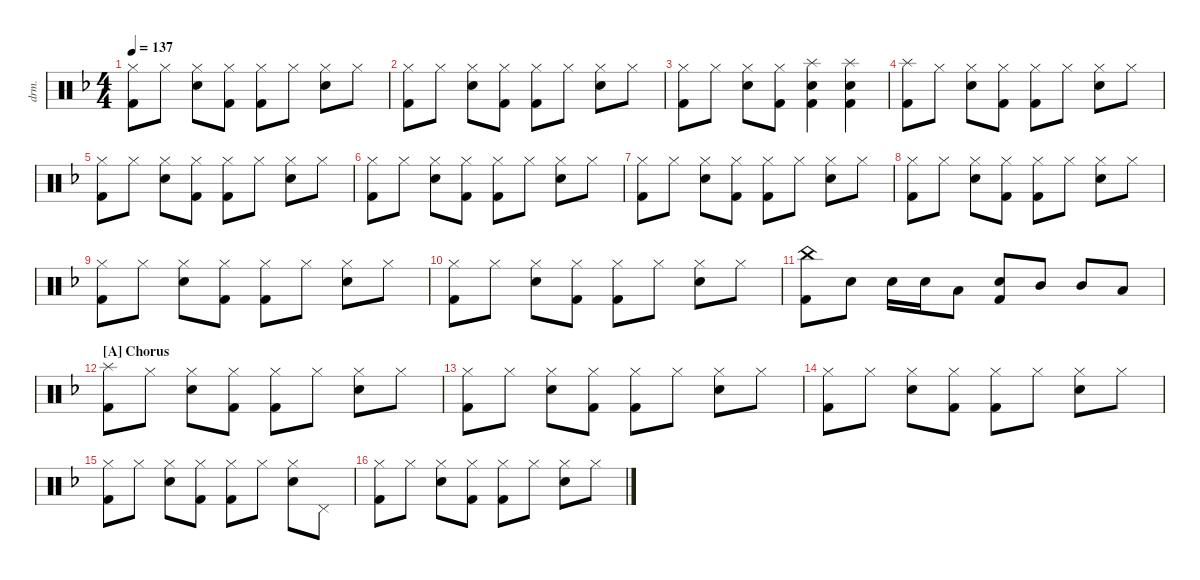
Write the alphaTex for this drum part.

\defaultSystemsLayout 4
\hideDynamics
\bracketExtendMode nobrackets
\track ("Drumkit" "drm.") {defaultSystemsLayout 4 instrument percussion}
\staff {score}
\articulation defaults
\ts (4 4)
\tempo 137
\clef neutral
\ks f
("Kick (hit) 2"{acc forcenatural} "Hi-Hat (closed)"{acc forcenatural}).8{dy mf} "Hi-Hat (closed)"{acc forcenatural}.8 ("Hi-Hat (closed)"{acc forcenatural} "Snare (hit) 2"{acc forcenatural}).8 ("Hi-Hat (closed)"{acc forcenatural} "Kick (hit) 2"{acc forcenatural}).8 ("Hi-Hat (closed)"{acc forcenatural} "Kick (hit) 2"{acc forcenatural}).8 "Hi-Hat (closed)"{acc forcenatural}.8 ("Hi-Hat (closed)"{acc forcenatural} "Snare (hit) 2"{acc forcenatural}).8 "Hi-Hat (closed)"{acc forcenatural}.8 |
("Kick (hit) 2"{acc forcenatural} "Hi-Hat (closed)"{acc forcenatural}).8 "Hi-Hat (closed)"{acc forcenatural}.8 ("Hi-Hat (closed)"{acc forcenatural} "Snare (hit) 2"{acc forcenatural}).8 ("Hi-Hat (closed)"{acc forcenatural} "Kick (hit) 2"{acc forcenatural}).8 ("Hi-Hat (closed)"{acc forcenatural} "Kick (hit) 2"{acc forcenatural}).8 "Hi-Hat (closed)"{acc forcenatural}.8 ("Hi-Hat (closed)"{acc forcenatural} "Snare (hit) 2"{acc forcenatural}).8 "Hi-Hat (closed)"{acc forcenatural}.8 |
("Kick (hit) 2"{acc forcenatural} "Hi-Hat (closed)"{acc forcenatural}).8 "Hi-Hat (closed)"{acc forcenatural}.8 ("Hi-Hat (closed)"{acc forcenatural} "Snare (hit) 2"{acc forcenatural}).8 ("Hi-Hat (closed)"{acc forcenatural} "Kick (hit) 2"{acc forcenatural}).8 ("Kick (hit) 2"{acc forcenatural} "Snare (hit) 2"{acc forcenatural} "Splash (hit)"{acc forcenatural}).4 ("Snare (hit) 2"{acc forcenatural} "Kick (hit) 2"{acc forcenatural} "Splash (hit)"{acc forcenatural}).4 |
("Kick (hit) 2"{acc forcenatural} "Splash (hit)"{acc forcenatural}).8 "Hi-Hat (closed)"{acc forcenatural}.8 ("Hi-Hat (closed)"{acc forcenatural} "Snare (hit) 2"{acc forcenatural}).8 ("Hi-Hat (closed)"{acc forcenatural} "Kick (hit) 2"{acc forcenatural}).8 ("Hi-Hat (closed)"{acc forcenatural} "Kick (hit) 2"{acc forcenatural}).8 "Hi-Hat (closed)"{acc forcenatural}.8 ("Hi-Hat (closed)"{acc forcenatural} "Snare (hit) 2"{acc forcenatural}).8 "Hi-Hat (closed)"{acc forcenatural}.8 |
("Kick (hit) 2"{acc forcenatural} "Hi-Hat (closed)"{acc forcenatural}).8 "Hi-Hat (closed)"{acc forcenatural}.8 ("Hi-Hat (closed)"{acc forcenatural} "Snare (hit) 2"{acc forcenatural}).8 ("Hi-Hat (closed)"{acc forcenatural} "Kick (hit) 2"{acc forcenatural}).8 ("Hi-Hat (closed)"{acc forcenatural} "Kick (hit) 2"{acc forcenatural}).8 "Hi-Hat (closed)"{acc forcenatural}.8 ("Hi-Hat (closed)"{acc forcenatural} "Snare (hit) 2"{acc forcenatural}).8 "Hi-Hat (closed)"{acc forcenatural}.8 |
("Kick (hit) 2"{acc forcenatural} "Hi-Hat (closed)"{acc forcenatural}).8 "Hi-Hat (closed)"{acc forcenatural}.8 ("Hi-Hat (closed)"{acc forcenatural} "Snare (hit) 2"{acc forcenatural}).8 ("Hi-Hat (closed)"{acc forcenatural} "Kick (hit) 2"{acc forcenatural}).8 ("Hi-Hat (closed)"{acc forcenatural} "Kick (hit) 2"{acc forcenatural}).8 "Hi-Hat (closed)"{acc forcenatural}.8 ("Hi-Hat (closed)"{acc forcenatural} "Snare (hit) 2"{acc forcenatural}).8 "Hi-Hat (closed)"{acc forcenatural}.8 |
("Kick (hit) 2"{acc forcenatural} "Hi-Hat (closed)"{acc forcenatural}).8 "Hi-Hat (closed)"{acc forcenatural}.8 ("Hi-Hat (closed)"{acc forcenatural} "Snare (hit) 2"{acc forcenatural}).8 ("Hi-Hat (closed)"{acc forcenatural} "Kick (hit) 2"{acc forcenatural}).8 ("Hi-Hat (closed)"{acc forcenatural} "Kick (hit) 2"{acc forcenatural}).8 "Hi-Hat (closed)"{acc forcenatural}.8 ("Hi-Hat (closed)"{acc forcenatural} "Snare (hit) 2"{acc forcenatural}).8 "Hi-Hat (closed)"{acc forcenatural}.8 |
("Kick (hit) 2"{acc forcenatural} "Hi-Hat (closed)"{acc forcenatural}).8 "Hi-Hat (closed)"{acc forcenatural}.8 ("Hi-Hat (closed)"{acc forcenatural} "Snare (hit) 2"{acc forcenatural}).8 ("Hi-Hat (closed)"{acc forcenatural} "Kick (hit) 2"{acc forcenatural}).8 ("Hi-Hat (closed)"{acc forcenatural} "Kick (hit) 2"{acc forcenatural}).8 "Hi-Hat (closed)"{acc forcenatural}.8 ("Hi-Hat (closed)"{acc forcenatural} "Snare (hit) 2"{acc forcenatural}).8 "Hi-Hat (closed)"{acc forcenatural}.8 |
("Kick (hit) 2"{acc forcenatural} "Hi-Hat (closed)"{acc forcenatural}).8 "Hi-Hat (closed)"{acc forcenatural}.8 ("Hi-Hat (closed)"{acc forcenatural} "Snare (hit) 2"{acc forcenatural}).8 ("Hi-Hat (closed)"{acc forcenatural} "Kick (hit) 2"{acc forcenatural}).8 ("Hi-Hat (closed)"{acc forcenatural} "Kick (hit) 2"{acc forcenatural}).8 "Hi-Hat (closed)"{acc forcenatural}.8 ("Hi-Hat (closed)"{acc forcenatural} "Snare (hit) 2"{acc forcenatural}).8 "Hi-Hat (closed)"{acc forcenatural}.8 |
("Kick (hit) 2"{acc forcenatural} "Hi-Hat (closed)"{acc forcenatural}).8 "Hi-Hat (closed)"{acc forcenatural}.8 ("Hi-Hat (closed)"{acc forcenatural} "Snare (hit) 2"{acc forcenatural}).8 ("Hi-Hat (closed)"{acc forcenatural} "Kick (hit) 2"{acc forcenatural}).8 ("Hi-Hat (closed)"{acc forcenatural} "Kick (hit) 2"{acc forcenatural}).8 "Hi-Hat (closed)"{acc forcenatural}.8 ("Hi-Hat (closed)"{acc forcenatural} "Snare (hit) 2"{acc forcenatural}).8 "Hi-Hat (closed)"{acc forcenatural}.8 |
("Kick (hit) 2"{acc forcenatural} "China (hit)"{acc forcenatural}).8 "Snare (hit) 2"{acc forcenatural}.8 "Snare (hit) 2"{acc forcenatural}.16 "Snare (hit) 2"{acc forcenatural}.16 "Low Tom (hit)"{acc forcenatural}.8 ("Kick (hit) 2"{acc forcenatural} "Snare (hit) 2"{acc forcenatural}).8 "Mid Tom (hit)"{acc forcenatural}.8 "Mid Tom (hit)"{acc forcenatural}.8 "Low Tom (hit)"{acc forcenatural}.8 |
\section ("A" "Chorus")
("Kick (hit) 2"{acc forcenatural} "Splash (hit)"{acc forcenatural}).8 "Hi-Hat (closed)"{acc forcenatural}.8 ("Hi-Hat (closed)"{acc forcenatural} "Snare (hit) 2"{acc forcenatural}).8 ("Hi-Hat (closed)"{acc forcenatural} "Kick (hit) 2"{acc forcenatural}).8 ("Hi-Hat (closed)"{acc forcenatural} "Kick (hit) 2"{acc forcenatural}).8 "Hi-Hat (closed)"{acc forcenatural}.8 ("Hi-Hat (closed)"{acc forcenatural} "Snare (hit) 2"{acc forcenatural}).8 "Hi-Hat (closed)"{acc forcenatural}.8 |
("Kick (hit) 2"{acc forcenatural} "Hi-Hat (closed)"{acc forcenatural}).8 "Hi-Hat (closed)"{acc forcenatural}.8 ("Hi-Hat (closed)"{acc forcenatural} "Snare (hit) 2"{acc forcenatural}).8 ("Hi-Hat (closed)"{acc forcenatural} "Kick (hit) 2"{acc forcenatural}).8 ("Hi-Hat (closed)"{acc forcenatural} "Kick (hit) 2"{acc forcenatural}).8 "Hi-Hat (closed)"{acc forcenatural}.8 ("Hi-Hat (closed)"{acc forcenatural} "Snare (hit) 2"{acc forcenatural}).8 "Hi-Hat (closed)"{acc forcenatural}.8 |
("Kick (hit) 2"{acc forcenatural} "Hi-Hat (closed)"{acc forcenatural}).8 "Hi-Hat (closed)"{acc forcenatural}.8 ("Hi-Hat (closed)"{acc forcenatural} "Snare (hit) 2"{acc forcenatural}).8 ("Hi-Hat (closed)"{acc forcenatural} "Kick (hit) 2"{acc forcenatural}).8 ("Hi-Hat (closed)"{acc forcenatural} "Kick (hit) 2"{acc forcenatural}).8 "Hi-Hat (closed)"{acc forcenatural}.8 ("Hi-Hat (closed)"{acc forcenatural} "Snare (hit) 2"{acc forcenatural}).8 "Hi-Hat (closed)"{acc forcenatural}.8 |
("Kick (hit) 2"{acc forcenatural} "Hi-Hat (closed)"{acc forcenatural}).8 "Hi-Hat (closed)"{acc forcenatural}.8 ("Hi-Hat (closed)"{acc forcenatural} "Snare (hit) 2"{acc forcenatural}).8 ("Hi-Hat (closed)"{acc forcenatural} "Kick (hit) 2"{acc forcenatural}).8 ("Hi-Hat (closed)"{acc forcenatural} "Kick (hit) 2"{acc forcenatural}).8 "Hi-Hat (closed)"{acc forcenatural}.8 ("Hi-Hat (closed)"{acc forcenatural} "Snare (hit) 2"{acc forcenatural}).8 "Pedal Hi-Hat (hit)"{acc forcenatural}.8 |
("Kick (hit) 2"{acc forcenatural} "Hi-Hat (closed)"{acc forcenatural}).8 "Hi-Hat (closed)"{acc forcenatural}.8 ("Hi-Hat (closed)"{acc forcenatural} "Snare (hit) 2"{acc forcenatural}).8 ("Hi-Hat (closed)"{acc forcenatural} "Kick (hit) 2"{acc forcenatural}).8 ("Hi-Hat (closed)"{acc forcenatural} "Kick (hit) 2"{acc forcenatural}).8 "Hi-Hat (closed)"{acc forcenatural}.8 ("Hi-Hat (closed)"{acc forcenatural} "Snare (hit) 2"{acc forcenatural}).8 "Hi-Hat (closed)"{acc forcenatural}.8
